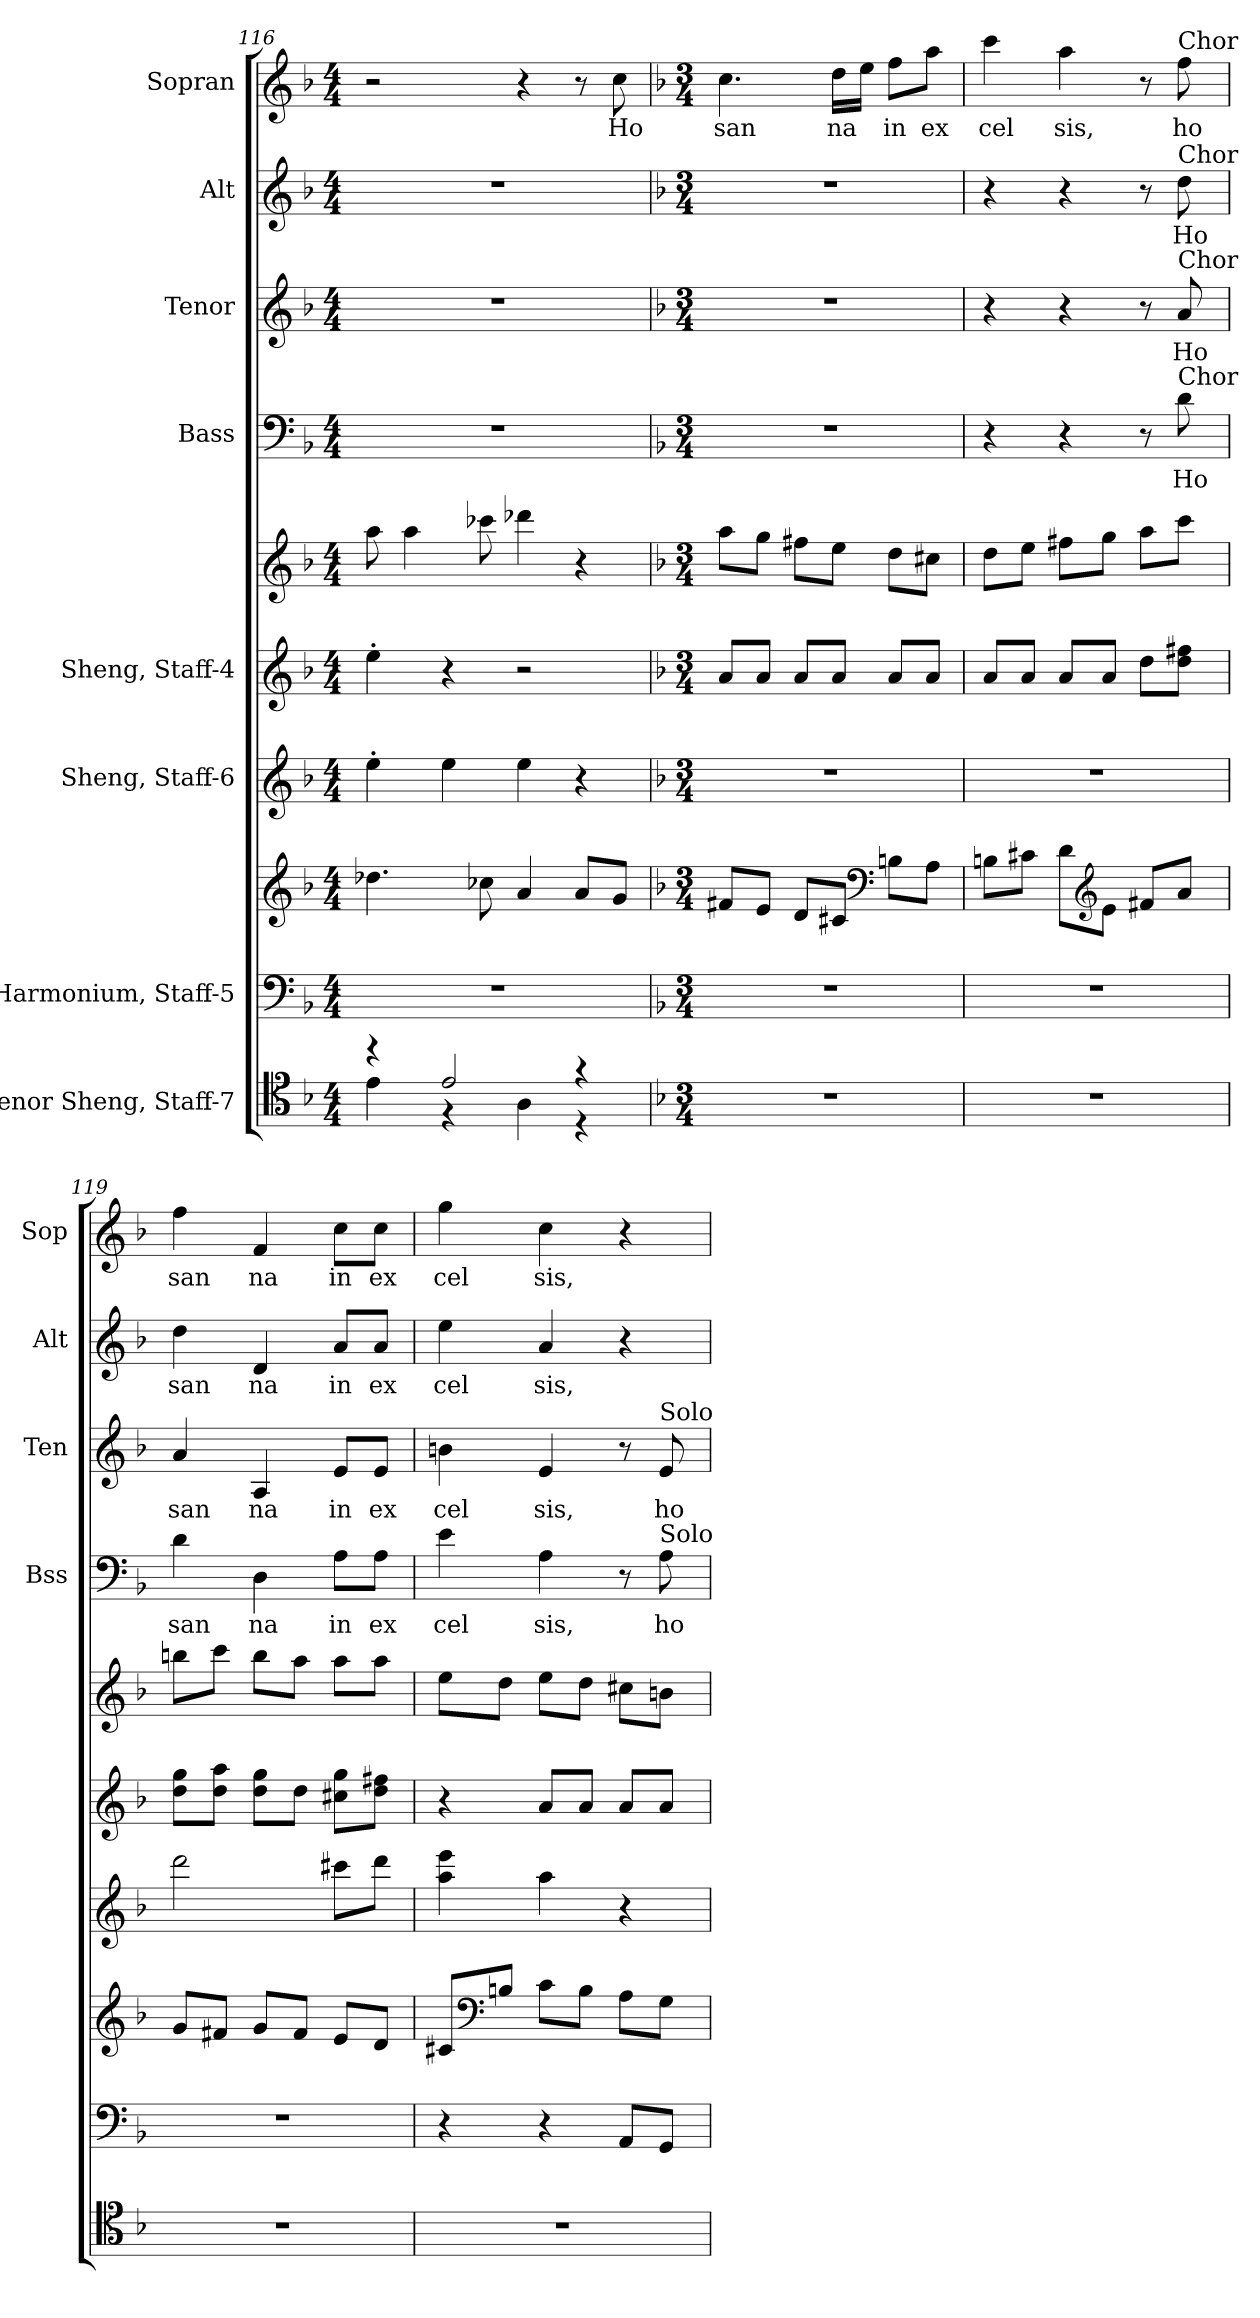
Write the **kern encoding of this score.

**kern	**kern	**kern	**kern	**kern	**kern	**kern	**text	**kern	**text	**kern	**text	**kern	**text
*part8	*part7	*part7	*part6	*part5	*part5	*part4	*part4	*part3	*part3	*part2	*part2	*part1	*part1
*staff10	*staff9	*staff8	*staff7	*staff6	*staff5	*staff4	*staff4	*staff3	*staff3	*staff2	*staff2	*staff1	*staff1
*I"Tenor Sheng, Staff-7	*I"Harmonium, Staff-5	*	*I"Sheng, Staff-6	*I"Sheng, Staff-4	*	*I"Bass	*	*I"Tenor	*	*I"Alt	*	*I"Sopran	*
*	*	*	*	*	*	*I'Bss	*	*I'Ten	*	*I'Alt	*	*I'Sop	*
*clefC4	*clefF4	*clefG2	*clefG2	*clefG2	*clefG2	*clefF4	*	*clefG2	*	*clefG2	*	*clefG2	*
*	*	*	*	*	*	*	*	*ITrd4c7	*	*	*	*ITrd2c3	*
*k[b-]	*k[b-]	*k[b-]	*k[b-]	*k[b-]	*k[b-]	*k[b-]	*	*k[b-e-]	*	*k[b-]	*	*k[f#c#]	*
*M4/4	*M4/4	*M4/4	*M4/4	*M4/4	*M4/4	*M4/4	*	*M4/4	*	*M4/4	*	*M4/4	*
=116	=116	=116	=116	=116	=116	=116	=116	=116	=116	=116	=116	=116	=116
*^	*	*	*	*	*	*	*	*	*	*	*	*	*
4r	4e\	1r	4.dd-X\	4ee'\	4ee'\	8aa\	1r	.	1r	.	1r	.	2r	.
.	.	.	.	.	.	4aa\	.	.	.	.	.	.	.	.
2e/	4r	.	.	4ee\	4r	.	.	.	.	.	.	.	.	.
.	.	.	8cc-X\	.	.	8ccc-X\	.	.	.	.	.	.	.	.
*	*	*	*	*	*	*	*	*	*	*	*	*	*MM54	*
.	4A\	.	4a/	4ee\	2r	4ddd-X\	.	.	.	.	.	.	4r	.
*	*	*	*	*	*	*	*	*	*	*	*	*	*MM108	*
4r	4r	.	8a/L	4r	.	4r	.	.	.	.	.	.	8r	.
.	.	.	8g/J	.	.	.	.	.	.	.	.	.	8a\	Ho
*v	*v	*	*	*	*	*	*	*	*	*	*	*	*	*
=117	=117	=117	=117	=117	=117	=117	=117	=117	=117	=117	=117	=117	=117
*k[b-]	*k[b-]	*k[b-]	*k[b-]	*k[b-]	*k[b-]	*k[b-]	*	*k[b-e-]	*	*k[b-]	*	*k[f#c#]	*
*M3/4	*M3/4	*M3/4	*M3/4	*M3/4	*M3/4	*M3/4	*	*M3/4	*	*M3/4	*	*M3/4	*
2.r	2.r	8f#X/L	2.r	8a/L	8aa\L	2.r	.	2.r	.	2.r	.	4.a\	san
.	.	8e/J	.	8a/J	8gg\J	.	.	.	.	.	.	.	.
.	.	8d/L	.	8a/L	8ff#X\L	.	.	.	.	.	.	.	.
.	.	8c#X/J	.	8a/J	8ee\J	.	.	.	.	.	.	16b\LL	na
.	.	.	.	.	.	.	.	.	.	.	.	16cc#\JJ	.
*	*	*clefF4	*	*	*	*	*	*	*	*	*	*	*
.	.	8Bn\L	.	8a/L	8dd\L	.	.	.	.	.	.	8dd\L	in
.	.	8A\J	.	8a/J	8cc#X\J	.	.	.	.	.	.	8ff#\J	ex
!!LO:PB:g=z
=118	=118	=118	=118	=118	=118	=118	=118	=118	=118	=118	=118	=118	=118
2.r	2.r	8Bn\L	2.r	8a/L	8dd\L	4r	.	4r	.	4r	.	4aa\	cel
.	.	8c#X\J	.	8a/J	8ee\J	.	.	.	.	.	.	.	.
.	.	8d\L	.	8a/L	8ff#X\L	4r	.	4r	.	4r	.	4ff#\	sis,
*	*	*clefG2	*	*	*	*	*	*	*	*	*	*	*
.	.	8e\J	.	8a/J	8gg\J	.	.	.	.	.	.	.	.
.	.	8f#X/L	.	8dd\L	8aa\L	8r	.	8r	.	8r	.	8r	.
!	!	!	!	!	!	!	!	!	!	!	!	!LO:TX:a:t=Chor	!
!	!	!	!	!	!	!	!	!	!	!LO:TX:a:t=Chor	!	!	!
!	!	!	!	!	!	!	!	!LO:TX:a:t=Chor	!	!	!	!	!
!	!	!	!	!	!	!LO:TX:a:t=Chor	!	!	!	!	!	!	!
.	.	8a/J	.	8dd\ 8ff#X\J	8ccc\J	8d\	Ho	8d/	Ho	8dd\	Ho	8dd\	ho
=119	=119	=119	=119	=119	=119	=119	=119	=119	=119	=119	=119	=119	=119
2.r	2.r	8g/L	2ddd\	8dd\ 8gg\L	8bbn\L	4d\	san	4d/	san	4dd\	san	4dd\	san
.	.	8f#X/J	.	8dd\ 8aa\J	8ccc\J	.	.	.	.	.	.	.	.
.	.	8g/L	.	8dd\ 8gg\L	8bb\L	4D\	na	4D/	na	4d/	na	4d/	na
.	.	8f#/J	.	8dd\J	8aa\J	.	.	.	.	.	.	.	.
.	.	8e/L	8ccc#X\L	8cc#X\ 8gg\L	8aa\L	8A\L	in	8A/L	in	8a/L	in	8a\L	in
.	.	8d/J	8ddd\J	8dd\ 8ff#X\J	8aa\J	8A\J	ex	8A/J	ex	8a/J	ex	8a\J	ex
=120	=120	=120	=120	=120	=120	=120	=120	=120	=120	=120	=120	=120	=120
2.r	4r	8c#X/L	4aa\ 4eee\	4r	8ee\L	4e\	cel	4en\	cel	4ee\	cel	4ee\	cel
*	*	*clefF4	*	*	*	*	*	*	*	*	*	*	*
.	.	8Bn/J	.	.	8dd\J	.	.	.	.	.	.	.	.
.	4r	8c#\L	4aa\	8a/L	8ee\L	4A\	sis,	4A/	sis,	4a/	sis,	4a\	sis,
.	.	8B\J	.	8a/J	8dd\J	.	.	.	.	.	.	.	.
.	8AA/L	8A\L	4r	8a/L	8cc#X\L	8r	.	8r	.	4r	.	4r	.
!	!	!	!	!	!	!	!	!LO:TX:a:t=Solo	!	!	!	!	!
!	!	!	!	!	!	!LO:TX:a:t=Solo	!	!	!	!	!	!	!
.	8GG/J	8G\J	.	8a/J	8bn\J	8A\	ho	8A/	ho	.	.	.	.
=	=	=	=	=	=	=	=	=	=	=	=	=	=
*-	*-	*-	*-	*-	*-	*-	*-	*-	*-	*-	*-	*-	*-
